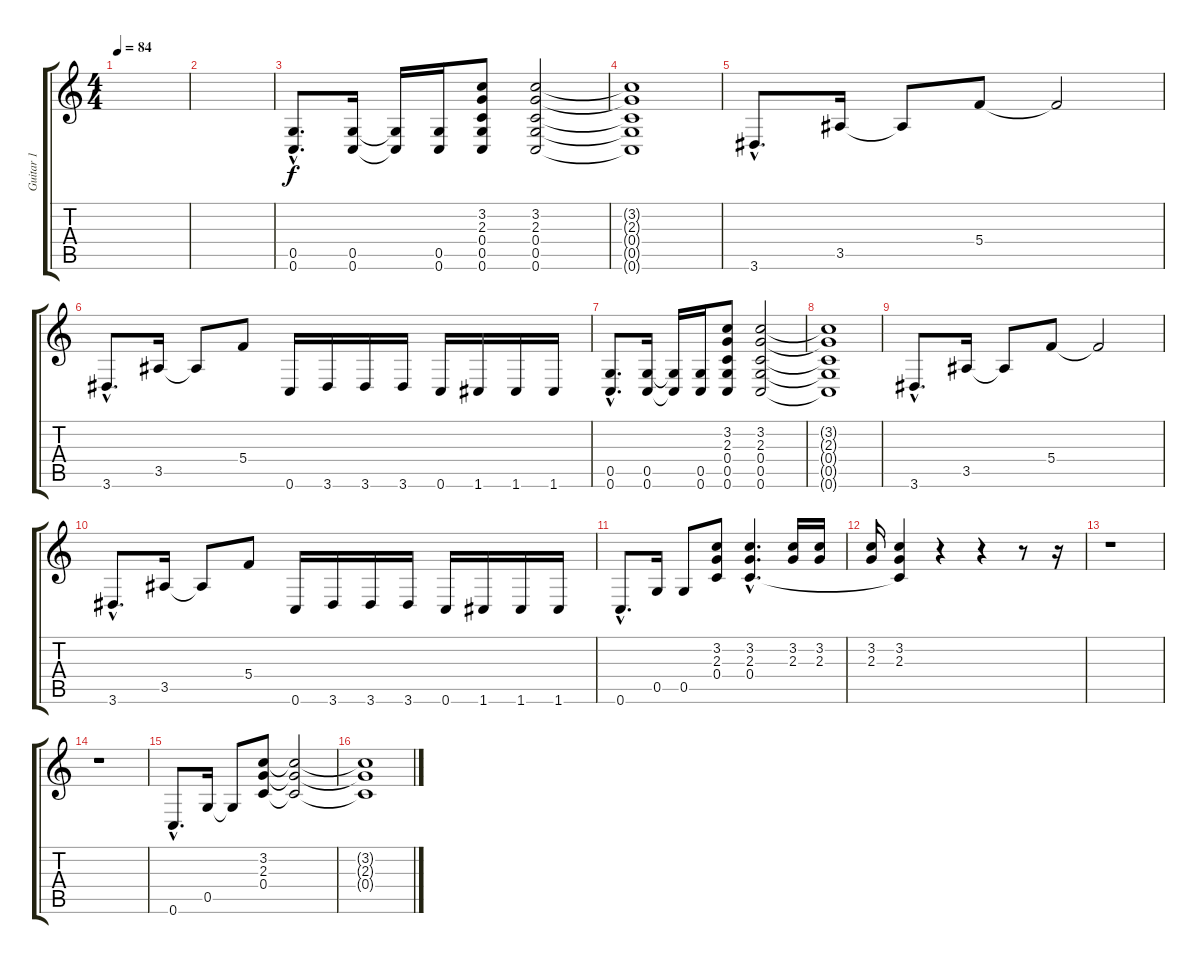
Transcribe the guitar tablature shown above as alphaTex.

\track ("Guitar 1" "Guitar 1") {instrument distortionguitar}
\staff {score tabs}
\tuning (D4 A3 F3 C3 G2 C2) {hide}
\ts (4 4)
\tempo 84
\clef g2
\ks c
|
|
(0.5{hac} 0.6{hac}).8{d} (0.5 0.6).16 (0.5{t} 0.6{t}).16 (0.5 0.6).16 (3.2 2.3 0.4 0.5 0.6).8 (3.2 2.3 0.4 0.5 0.6).2 |
(3.2{t} 2.3{t} 0.4{t} 0.5{t} 0.6{t}).1 |
3.6{hac}.8{d} 3.5.16 3.5{t}.8 5.4.8 5.4{t}.2 |
3.6{hac}.8{d} 3.5.16 3.5{t}.8 5.4.8 0.6.16 3.6.16 3.6.16 3.6.16 0.6.16 1.6.16 1.6.16 1.6.16 |
(0.5{hac} 0.6{hac}).8{d} (0.5 0.6).16 (0.5{t} 0.6{t}).16 (0.5 0.6).16 (3.2 2.3 0.4 0.5 0.6).8 (3.2 2.3 0.4 0.5 0.6).2 |
(3.2{t} 2.3{t} 0.4{t} 0.5{t} 0.6{t}).1 |
3.6{hac}.8{d} 3.5.16 3.5{t}.8 5.4.8 5.4{t}.2 |
3.6{hac}.8{d} 3.5.16 3.5{t}.8 5.4.8 0.6.16 3.6.16 3.6.16 3.6.16 0.6.16 1.6.16 1.6.16 1.6.16 |
0.6{hac}.8{d} 0.5.16 0.5.8 (3.2 2.3 0.4).8 (3.2{hac} 2.3{hac} 0.4{hac}).4{d} (3.2 2.3).16 (3.2 2.3).16 |
(3.2 2.3).16 (3.2 2.3 0.4{t}).4 r.4 r.4 r.8 r.16 |
r.1 |
r.1 |
0.6{hac}.8{d} 0.5.16 0.5{t}.8 (3.2 2.3 0.4).8 (3.2{t} 2.3{t} 0.4{t}).2 |
(3.2{t} 2.3{t} 0.4{t}).1
